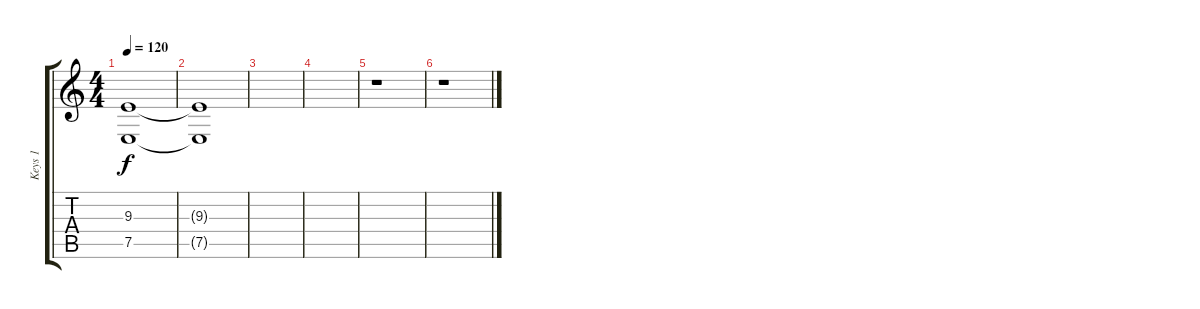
\track ("Keys 1" "Keys 1") {instrument synthstrings1}
\staff {score tabs}
\tuning (E4 B3 G3 D3 A2 E2) {hide}
\ts (4 4)
\tempo 120
\clef g2
\ks c
(9.3{t} 7.5{t}).1{dy f} |
(9.3{t} 7.5{t}).1 |
|
|
r.1 |
r.1
